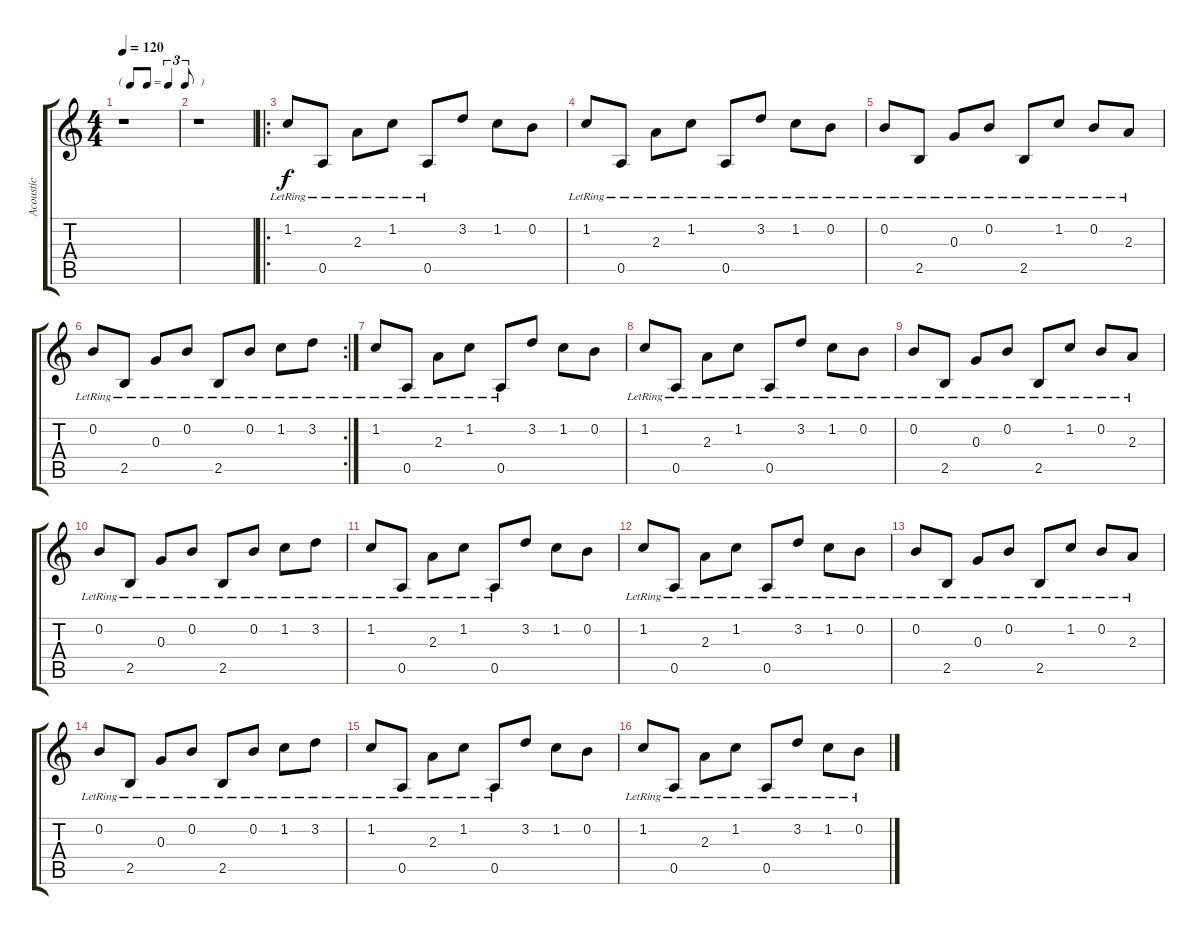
\track ("Acoustic" "Acoustic") {instrument acousticguitarsteel}
\staff {score tabs}
\tuning (E4 B3 G3 D3 A2 E2) {hide}
\ts (4 4)
\tf triplet8th
\tempo 120
\clef g2
\ks c
r.1{dy f} |
r.1 |
\ro
1.2{lr}.8 0.5{lr}.8 2.3{lr}.8 1.2{lr}.8 0.5{lr}.8 3.2.8 1.2.8 0.2.8 |
1.2{lr}.8 0.5{lr}.8 2.3{lr}.8 1.2{lr}.8 0.5{lr}.8 3.2{lr}.8 1.2{lr}.8 0.2{lr}.8 |
0.2{lr}.8 2.5{lr}.8 0.3{lr}.8 0.2{lr}.8 2.5{lr}.8 1.2{lr}.8 0.2{lr}.8 2.3{lr}.8 |
\rc 2
0.2{lr}.8 2.5{lr}.8 0.3{lr}.8 0.2{lr}.8 2.5{lr}.8 0.2{lr}.8 1.2{lr}.8 3.2{lr}.8 |
1.2{lr}.8 0.5{lr}.8 2.3{lr}.8 1.2{lr}.8 0.5{lr}.8 3.2.8 1.2.8 0.2.8 |
1.2{lr}.8 0.5{lr}.8 2.3{lr}.8 1.2{lr}.8 0.5{lr}.8 3.2{lr}.8 1.2{lr}.8 0.2{lr}.8 |
0.2{lr}.8 2.5{lr}.8 0.3{lr}.8 0.2{lr}.8 2.5{lr}.8 1.2{lr}.8 0.2{lr}.8 2.3{lr}.8 |
0.2{lr}.8 2.5{lr}.8 0.3{lr}.8 0.2{lr}.8 2.5{lr}.8 0.2{lr}.8 1.2{lr}.8 3.2{lr}.8 |
1.2{lr}.8 0.5{lr}.8 2.3{lr}.8 1.2{lr}.8 0.5{lr}.8 3.2.8 1.2.8 0.2.8 |
1.2{lr}.8 0.5{lr}.8 2.3{lr}.8 1.2{lr}.8 0.5{lr}.8 3.2{lr}.8 1.2{lr}.8 0.2{lr}.8 |
0.2{lr}.8 2.5{lr}.8 0.3{lr}.8 0.2{lr}.8 2.5{lr}.8 1.2{lr}.8 0.2{lr}.8 2.3{lr}.8 |
0.2{lr}.8 2.5{lr}.8 0.3{lr}.8 0.2{lr}.8 2.5{lr}.8 0.2{lr}.8 1.2{lr}.8 3.2{lr}.8 |
1.2{lr}.8 0.5{lr}.8 2.3{lr}.8 1.2{lr}.8 0.5{lr}.8 3.2.8 1.2.8 0.2.8 |
1.2{lr}.8 0.5{lr}.8 2.3{lr}.8 1.2{lr}.8 0.5{lr}.8 3.2{lr}.8 1.2{lr}.8 0.2{lr}.8
